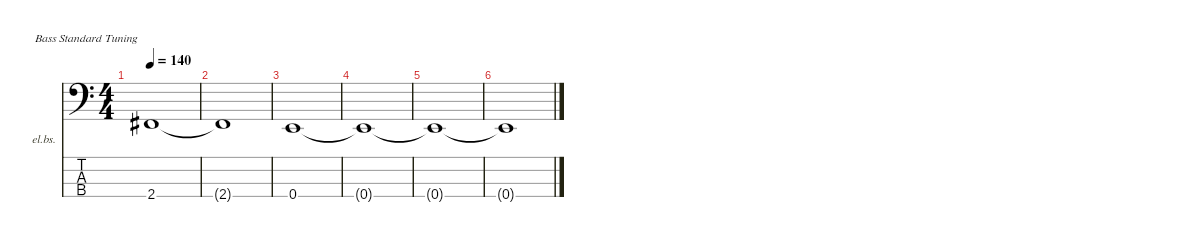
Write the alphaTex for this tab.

\defaultSystemsLayout 4
\hideDynamics
\bracketExtendMode nobrackets
\firstSystemTrackNameOrientation horizontal
\otherSystemsTrackNameOrientation horizontal
\track ("Bass" "el.bs.") {instrument electricbassfinger}
\staff {score tabs}
\tuning (G2 D2 A1 E1)
\ts (4 4)
\tempo 140
\clef f4
\ks c
2.4{t acc #}.1{dy mf} |
2.4{t acc #}.1 |
0.4.1 |
0.4{t}.1 |
0.4{t}.1 |
0.4{t}.1
